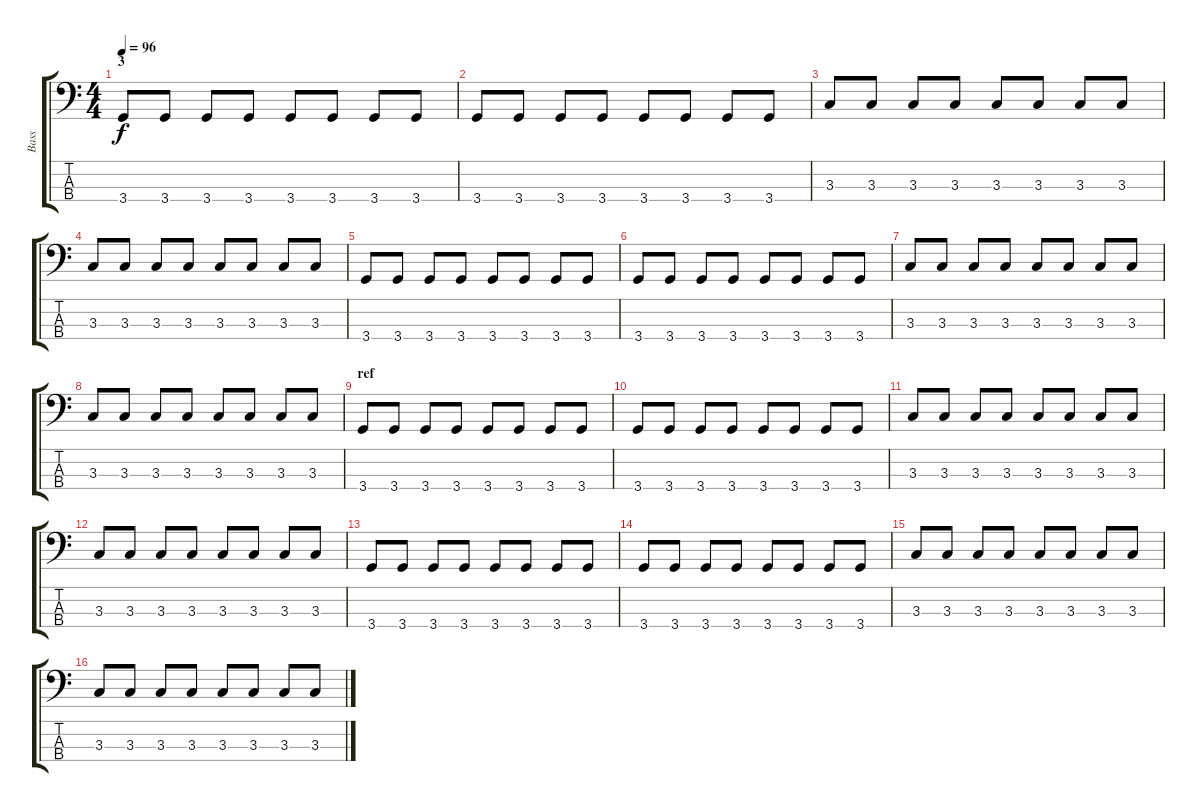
\track ("Bass" "Bass") {instrument electricbasspick}
\staff {score tabs}
\tuning (G2 D2 A1 E1) {hide}
\ts (4 4)
\section ("" "3")
\tempo 96
\clef f4
\ks c
3.4.8{dy f} 3.4.8 3.4.8 3.4.8 3.4.8 3.4.8 3.4.8 3.4.8 |
3.4.8 3.4.8 3.4.8 3.4.8 3.4.8 3.4.8 3.4.8 3.4.8 |
3.3.8 3.3.8 3.3.8 3.3.8 3.3.8 3.3.8 3.3.8 3.3.8 |
3.3.8 3.3.8 3.3.8 3.3.8 3.3.8 3.3.8 3.3.8 3.3.8 |
3.4.8 3.4.8 3.4.8 3.4.8 3.4.8 3.4.8 3.4.8 3.4.8 |
3.4.8 3.4.8 3.4.8 3.4.8 3.4.8 3.4.8 3.4.8 3.4.8 |
3.3.8 3.3.8 3.3.8 3.3.8 3.3.8 3.3.8 3.3.8 3.3.8 |
3.3.8 3.3.8 3.3.8 3.3.8 3.3.8 3.3.8 3.3.8 3.3.8 |
\section ("" "ref")
3.4.8 3.4.8 3.4.8 3.4.8 3.4.8 3.4.8 3.4.8 3.4.8 |
3.4.8 3.4.8 3.4.8 3.4.8 3.4.8 3.4.8 3.4.8 3.4.8 |
3.3.8 3.3.8 3.3.8 3.3.8 3.3.8 3.3.8 3.3.8 3.3.8 |
3.3.8 3.3.8 3.3.8 3.3.8 3.3.8 3.3.8 3.3.8 3.3.8 |
3.4.8 3.4.8 3.4.8 3.4.8 3.4.8 3.4.8 3.4.8 3.4.8 |
3.4.8 3.4.8 3.4.8 3.4.8 3.4.8 3.4.8 3.4.8 3.4.8 |
3.3.8 3.3.8 3.3.8 3.3.8 3.3.8 3.3.8 3.3.8 3.3.8 |
3.3.8 3.3.8 3.3.8 3.3.8 3.3.8 3.3.8 3.3.8 3.3.8
